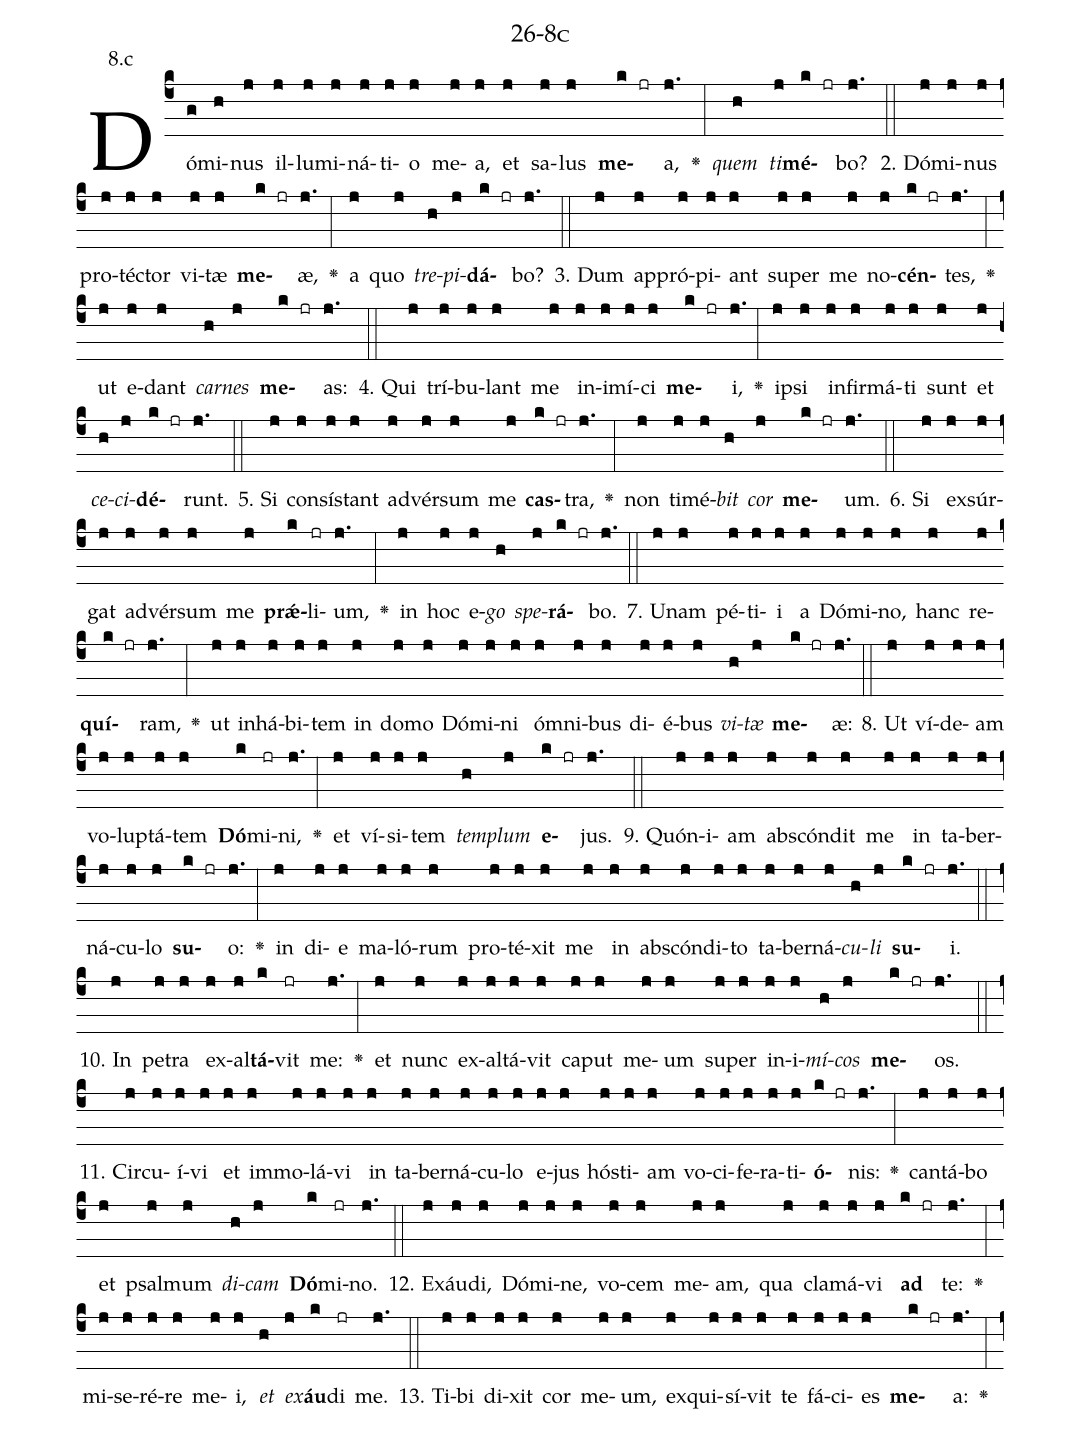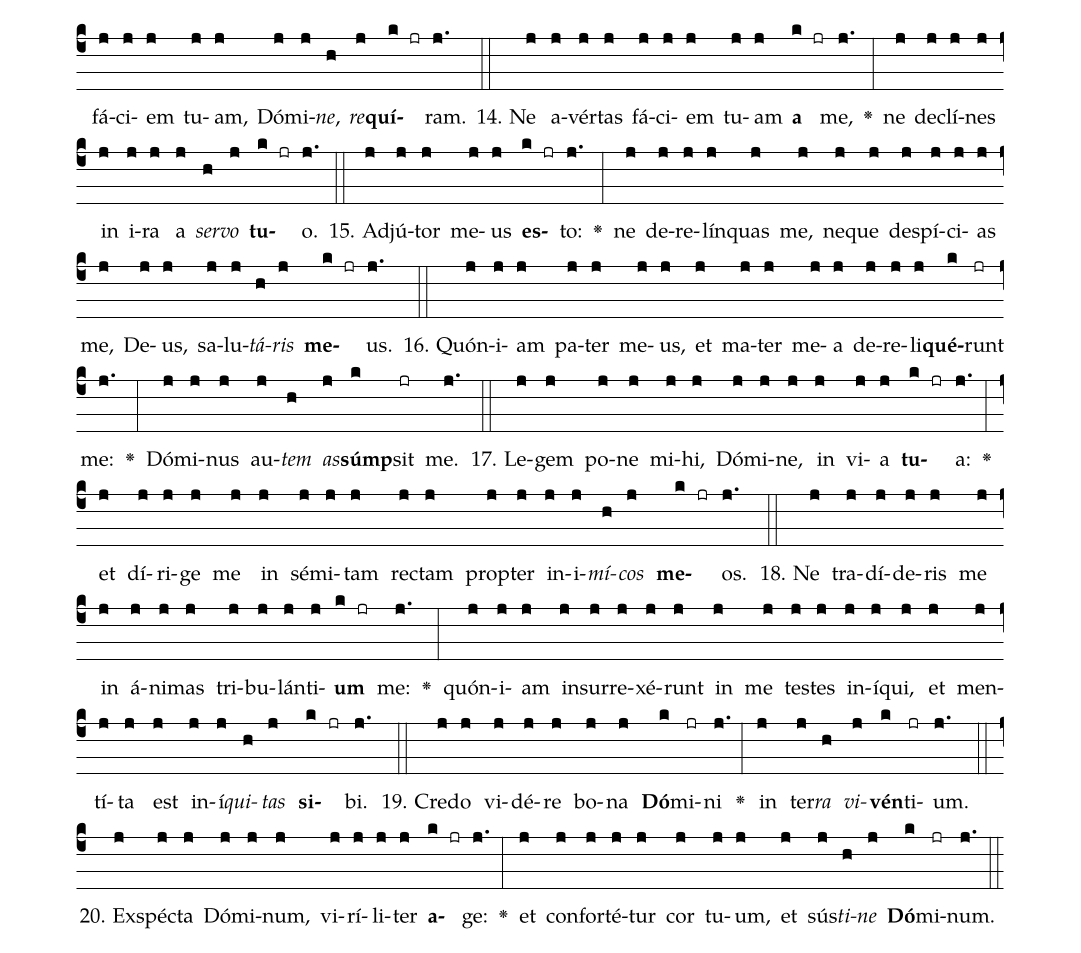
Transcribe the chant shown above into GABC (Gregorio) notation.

name: 26-8c;
annotation: 8.c;
%%
(c4)Dó(g)mi(h)nus(j) il(j)lu(j)mi(j)ná(j)ti(j)o(j) me(j)a,(j) et(j) sa(j)lus(j) <b>me</b>(k jr)a,(j.) <v>\greheightstar</v>(:) <i>quem</i>(h) <i>ti</i>(j)<b>mé</b>(k jr)bo?(j.) (::)
2. Dó(j)mi(j)nus(j) pro(j)téc(j)tor(j) vi(j)tæ(j) <b>me</b>(k jr)æ,(j.) <v>\greheightstar</v>(:) a(j) quo(j) <i>tre</i>(h)<i>pi</i>(j)<b>dá</b>(k jr)bo?(j.) (::)
3. Dum(j) ap(j)pró(j)pi(j)ant(j) su(j)per(j) me(j) no(j)<b>cén</b>(k jr)tes,(j.) <v>\greheightstar</v>(:) ut(j) e(j)dant(j) <i>car</i>(h)<i>nes</i>(j) <b>me</b>(k jr)as:(j.) (::)
4. Qui(j) trí(j)bu(j)lant(j) me(j) in(j)i(j)mí(j)ci(j) <b>me</b>(k jr)i,(j.) <v>\greheightstar</v>(:) ip(j)si(j) in(j)fir(j)má(j)ti(j) sunt(j) et(j) <i>ce</i>(h)<i>ci</i>(j)<b>dé</b>(k jr)runt.(j.) (::)
5. Si(j) con(j)sís(j)tant(j) ad(j)vér(j)sum(j) me(j) <b>cas</b>(k jr)tra,(j.) <v>\greheightstar</v>(:) non(j) ti(j)mé(j)<i>bit</i>(h) <i>cor</i>(j) <b>me</b>(k jr)um.(j.) (::)
6. Si(j) ex(j)súr(j)gat(j) ad(j)vér(j)sum(j) me(j) <b>prǽ</b>(k)li(jr)um,(j.) <v>\greheightstar</v>(:) in(j) hoc(j) e(j)<i>go</i>(h) <i>spe</i>(j)<b>rá</b>(k jr)bo.(j.) (::)
7. U(j)nam(j) pé(j)ti(j)i(j) a(j) Dó(j)mi(j)no,(j) hanc(j) re(j)<b>quí</b>(k jr)ram,(j.) <v>\greheightstar</v>(:) ut(j) in(j)há(j)bi(j)tem(j) in(j) do(j)mo(j) Dó(j)mi(j)ni(j) óm(j)ni(j)bus(j) di(j)é(j)bus(j) <i>vi</i>(h)<i>tæ</i>(j) <b>me</b>(k jr)æ:(j.) (::)
8. Ut(j) ví(j)de(j)am(j) vo(j)lup(j)tá(j)tem(j) <b>Dó</b>(k)mi(jr)ni,(j.) <v>\greheightstar</v>(:) et(j) ví(j)si(j)tem(j) <i>tem</i>(h)<i>plum</i>(j) <b>e</b>(k jr)jus.(j.) (::)
9. Quón(j)i(j)am(j) abs(j)cón(j)dit(j) me(j) in(j) ta(j)ber(j)ná(j)cu(j)lo(j) <b>su</b>(k jr)o:(j.) <v>\greheightstar</v>(:) in(j) di(j)e(j) ma(j)ló(j)rum(j) pro(j)té(j)xit(j) me(j) in(j) abs(j)cón(j)di(j)to(j) ta(j)ber(j)ná(j)<i>cu</i>(h)<i>li</i>(j) <b>su</b>(k jr)i.(j.) (::)
10. In(j) pe(j)tra(j) ex(j)al(j)<b>tá</b>(k)vit(jr) me:(j.) <v>\greheightstar</v>(:) et(j) nunc(j) ex(j)al(j)tá(j)vit(j) ca(j)put(j) me(j)um(j) su(j)per(j) in(j)i(j)<i>mí</i>(h)<i>cos</i>(j) <b>me</b>(k jr)os.(j.) (::)
11. Cir(j)cu(j)í(j)vi(j) et(j) im(j)mo(j)lá(j)vi(j) in(j) ta(j)ber(j)ná(j)cu(j)lo(j) e(j)jus(j) hós(j)ti(j)am(j) vo(j)ci(j)fe(j)ra(j)ti(j)<b>ó</b>(k jr)nis:(j.) <v>\greheightstar</v>(:) can(j)tá(j)bo(j) et(j) psal(j)mum(j) <i>di</i>(h)<i>cam</i>(j) <b>Dó</b>(k)mi(jr)no.(j.) (::)
12. Ex(j)áu(j)di,(j) Dó(j)mi(j)ne,(j) vo(j)cem(j) me(j)am,(j) qua(j) cla(j)má(j)vi(j) <b>ad</b>(k jr) te:(j.) <v>\greheightstar</v>(:) mi(j)se(j)ré(j)re(j) me(j)i,(j) <i>et</i>(h) <i>ex</i>(j)<b>áu</b>(k)di(jr) me.(j.) (::)
13. Ti(j)bi(j) di(j)xit(j) cor(j) me(j)um,(j) ex(j)qui(j)sí(j)vit(j) te(j) fá(j)ci(j)es(j) <b>me</b>(k jr)a:(j.) <v>\greheightstar</v>(:) fá(j)ci(j)em(j) tu(j)am,(j) Dó(j)mi(j)<i>ne</i>,(h) <i>re</i>(j)<b>quí</b>(k jr)ram.(j.) (::)
14. Ne(j) a(j)vér(j)tas(j) fá(j)ci(j)em(j) tu(j)am(j) <b>a</b>(k jr) me,(j.) <v>\greheightstar</v>(:) ne(j) de(j)clí(j)nes(j) in(j) i(j)ra(j) a(j) <i>ser</i>(h)<i>vo</i>(j) <b>tu</b>(k jr)o.(j.) (::)
15. Ad(j)jú(j)tor(j) me(j)us(j) <b>es</b>(k jr)to:(j.) <v>\greheightstar</v>(:) ne(j) de(j)re(j)lín(j)quas(j) me,(j) ne(j)que(j) de(j)spí(j)ci(j)as(j) me,(j) De(j)us,(j) sa(j)lu(j)<i>tá</i>(h)<i>ris</i>(j) <b>me</b>(k jr)us.(j.) (::)
16. Quón(j)i(j)am(j) pa(j)ter(j) me(j)us,(j) et(j) ma(j)ter(j) me(j)a(j) de(j)re(j)li(j)<b>qué</b>(k)runt(jr) me:(j.) <v>\greheightstar</v>(:) Dó(j)mi(j)nus(j) au(j)<i>tem</i>(h) <i>as</i>(j)<b>súmp</b>(k)sit(jr) me.(j.) (::)
17. Le(j)gem(j) po(j)ne(j) mi(j)hi,(j) Dó(j)mi(j)ne,(j) in(j) vi(j)a(j) <b>tu</b>(k jr)a:(j.) <v>\greheightstar</v>(:) et(j) dí(j)ri(j)ge(j) me(j) in(j) sé(j)mi(j)tam(j) rec(j)tam(j) prop(j)ter(j) in(j)i(j)<i>mí</i>(h)<i>cos</i>(j) <b>me</b>(k jr)os.(j.) (::)
18. Ne(j) tra(j)dí(j)de(j)ris(j) me(j) in(j) á(j)ni(j)mas(j) tri(j)bu(j)lán(j)ti(j)<b>um</b>(k jr) me:(j.) <v>\greheightstar</v>(:) quón(j)i(j)am(j) in(j)sur(j)re(j)xé(j)runt(j) in(j) me(j) tes(j)tes(j) in(j)í(j)qui,(j) et(j) men(j)tí(j)ta(j) est(j) in(j)í(j)<i>qui</i>(h)<i>tas</i>(j) <b>si</b>(k jr)bi.(j.) (::)
19. Cre(j)do(j) vi(j)dé(j)re(j) bo(j)na(j) <b>Dó</b>(k)mi(jr)ni(j.) <v>\greheightstar</v>(:) in(j) ter(j)<i>ra</i>(h) <i>vi</i>(j)<b>vén</b>(k)ti(jr)um.(j.) (::)
20. Ex(j)spéc(j)ta(j) Dó(j)mi(j)num,(j) vi(j)rí(j)li(j)ter(j) <b>a</b>(k jr)ge:(j.) <v>\greheightstar</v>(:) et(j) con(j)for(j)té(j)tur(j) cor(j) tu(j)um,(j) et(j) sús(j)<i>ti</i>(h)<i>ne</i>(j) <b>Dó</b>(k)mi(jr)num.(j.) (::)
